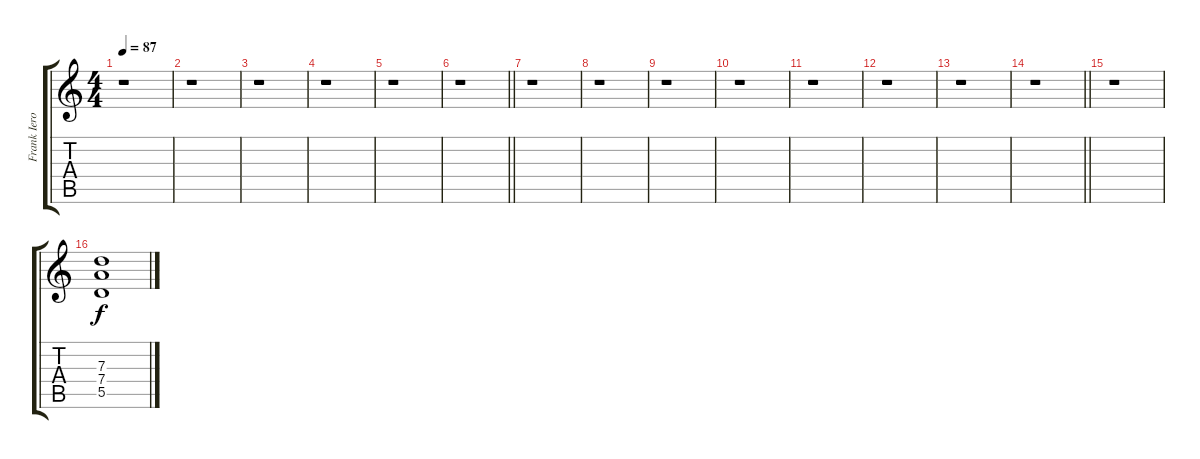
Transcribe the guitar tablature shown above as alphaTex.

\track ("Frank Iero [Rhythm Guitar]" "Frank Iero") {instrument overdrivenguitar}
\staff {score tabs}
\tuning (E4 B3 G3 D3 A2 E2) {hide}
\ts (4 4)
\tempo 87
\clef g2
\ks c
r.1{dy f} |
r.1 |
r.1 |
r.1 |
r.1 |
\barLineRight lightlight
r.1 |
r.1 |
r.1 |
r.1 |
r.1 |
r.1 |
r.1 |
r.1 |
\barLineRight lightlight
r.1 |
r.1 |
(7.3 7.4 5.5).1
